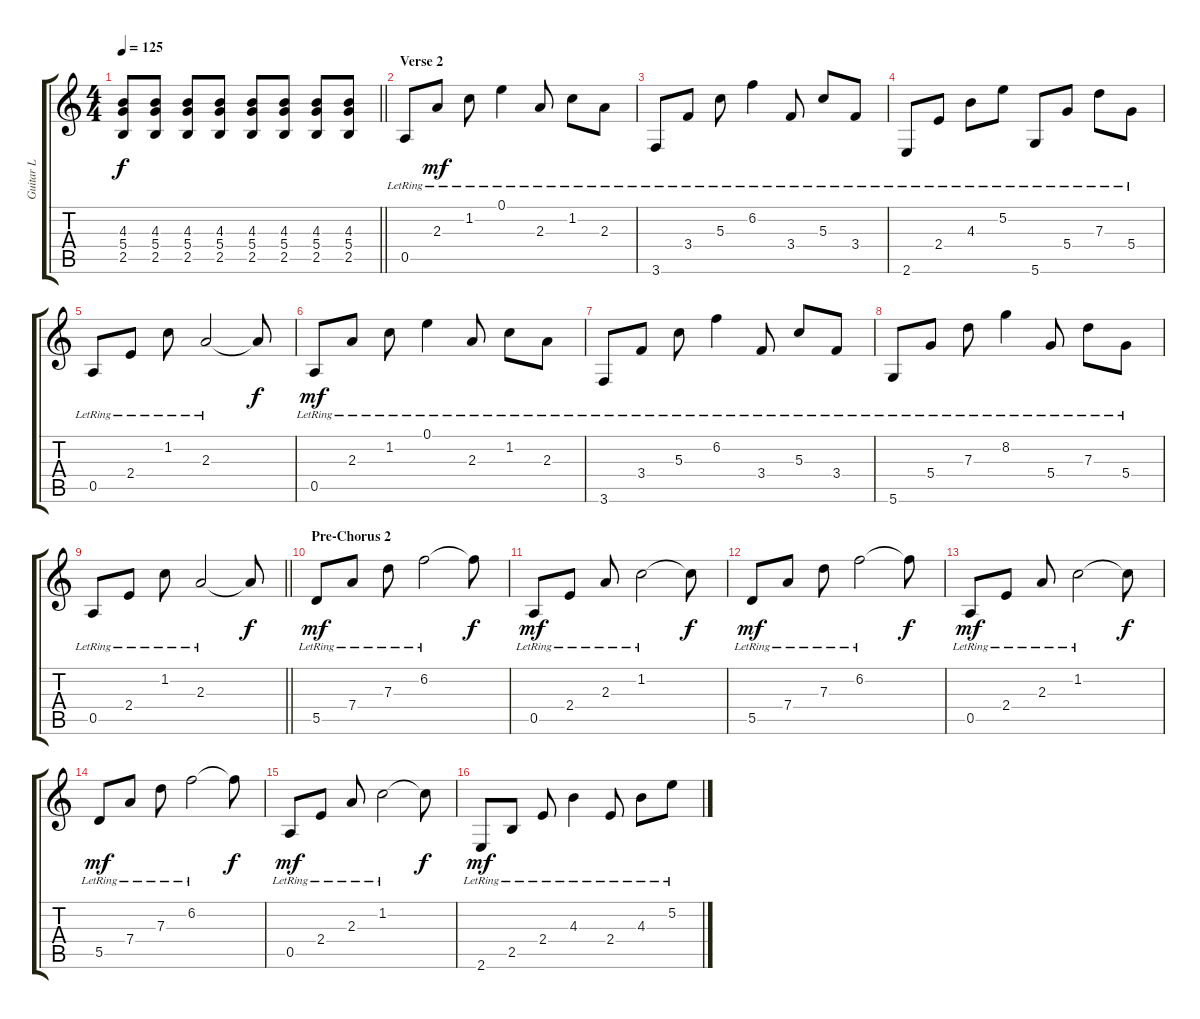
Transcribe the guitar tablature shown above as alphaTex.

\track ("Guitar L" "Guitar L") {instrument distortionguitar}
\staff {score tabs}
\tuning (E4 B3 G3 D3 A2 D2) {hide}
\ts (4 4)
\tempo 125
\clef g2
\barLineRight lightlight
\ks c
(4.3 5.4 2.5).8{dy f} (4.3 5.4 2.5).8 (4.3 5.4 2.5).8 (4.3 5.4 2.5).8 (4.3 5.4 2.5).8 (4.3 5.4 2.5).8 (4.3 5.4 2.5).8 (4.3 5.4 2.5).8 |
\section ("" "Verse 2")
0.5{lr}.8{instrument acousticguitarsteel} 2.3{lr}.8{dy mf} 1.2{lr}.8 0.1{lr}.4 2.3{lr}.8 1.2{lr}.8 2.3{lr}.8 |
3.6{lr}.8 3.4{lr}.8 5.3{lr}.8 6.2{lr}.4 3.4{lr}.8 5.3{lr}.8 3.4{lr}.8 |
2.6{lr}.8 2.4{lr}.8 4.3{lr}.8 5.2{lr}.8 5.6{lr}.8 5.4{lr}.8 7.3{lr}.8 5.4{lr}.8 |
0.5{lr}.8 2.4{lr}.8 1.2{lr}.8 2.3{lr}.2 2.3{t}.8{dy f} |
0.5{lr}.8{dy mf} 2.3{lr}.8 1.2{lr}.8 0.1{lr}.4 2.3{lr}.8 1.2{lr}.8 2.3{lr}.8 |
3.6{lr}.8 3.4{lr}.8 5.3{lr}.8 6.2{lr}.4 3.4{lr}.8 5.3{lr}.8 3.4{lr}.8 |
5.6{lr}.8 5.4{lr}.8 7.3{lr}.8 8.2{lr}.4 5.4{lr}.8 7.3{lr}.8 5.4{lr}.8 |
\barLineRight lightlight
0.5{lr}.8 2.4{lr}.8 1.2{lr}.8 2.3{lr}.2 2.3{t}.8{dy f} |
\section ("" "Pre-Chorus 2")
5.5{lr}.8{dy mf} 7.4{lr}.8 7.3{lr}.8 6.2{lr}.2 6.2{t}.8{dy f} |
0.5{lr}.8{dy mf} 2.4{lr}.8 2.3{lr}.8 1.2{lr}.2 1.2{t}.8{dy f} |
5.5{lr}.8{dy mf} 7.4{lr}.8 7.3{lr}.8 6.2{lr}.2 6.2{t}.8{dy f} |
0.5{lr}.8{dy mf} 2.4{lr}.8 2.3{lr}.8 1.2{lr}.2 1.2{t}.8{dy f} |
5.5{lr}.8{dy mf} 7.4{lr}.8 7.3{lr}.8 6.2{lr}.2 6.2{t}.8{dy f} |
0.5{lr}.8{dy mf} 2.4{lr}.8 2.3{lr}.8 1.2{lr}.2 1.2{t}.8{dy f} |
2.6{lr}.8{dy mf} 2.5{lr}.8 2.4{lr}.8 4.3{lr}.4 2.4{lr}.8 4.3{lr}.8 5.2{lr}.8
